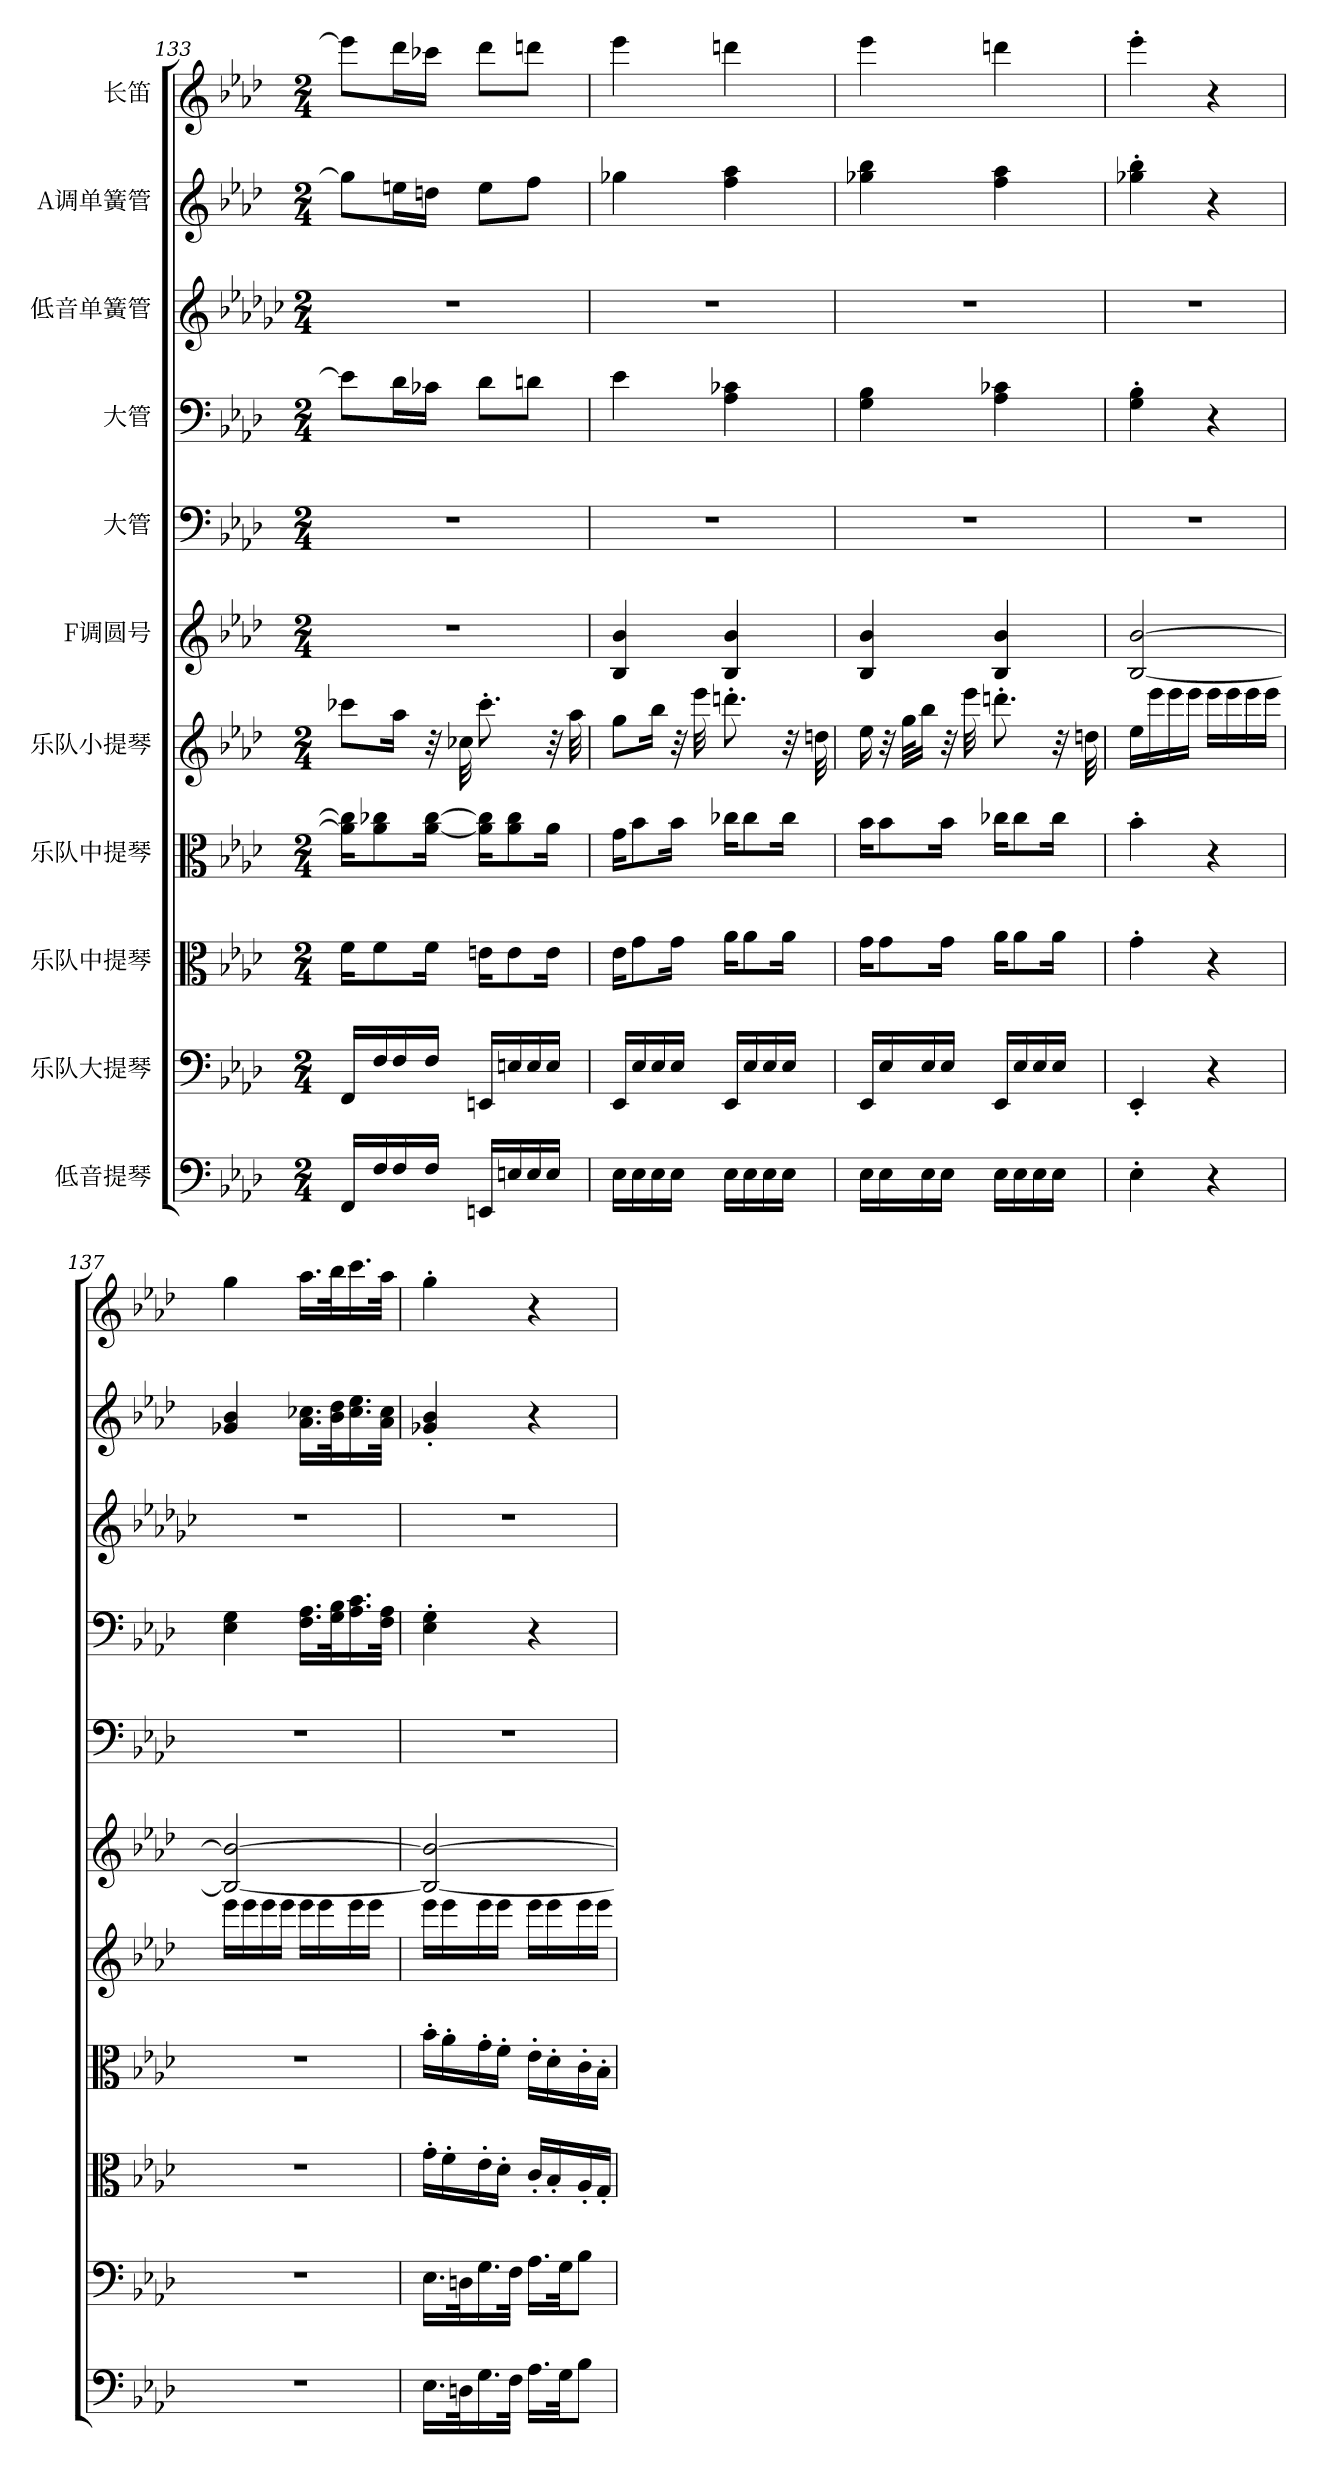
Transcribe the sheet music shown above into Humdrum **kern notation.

**kern	**kern	**kern	**kern	**kern	**kern	**kern	**kern	**kern	**kern	**kern
*part11	*part10	*part9	*part8	*part7	*part6	*part5	*part4	*part3	*part2	*part1
*staff11	*staff10	*staff9	*staff8	*staff7	*staff6	*staff5	*staff4	*staff3	*staff2	*staff1
*I"低音提琴	*I"乐队大提琴	*I"乐队中提琴	*I"乐队中提琴	*I"乐队小提琴	*I"F调圆号	*I"大管	*I"大管	*I"低音单簧管	*I"A调单簧管	*I"长笛
*clefF4	*clefF4	*clefC3	*clefC3	*clefG2	*clefG2	*clefF4	*clefF4	*clefG2	*clefG2	*clefG2
*ITrd7c12	*	*	*	*	*ITrd4c7	*	*	*ITrd8c14	*ITrd2c3	*
*k[b-e-a-d-]	*k[b-e-a-d-]	*k[b-e-a-d-]	*k[b-e-a-d-]	*k[b-e-a-d-]	*k[b-e-a-d-g-]	*k[b-e-a-d-]	*k[b-e-a-d-]	*k[b-e-a-d-g-c-]	*k[b-]	*k[b-e-a-d-]
*M2/4	*M2/4	*M2/4	*M2/4	*M2/4	*M2/4	*M2/4	*M2/4	*M2/4	*M2/4	*M2/4
=133	=133	=133	=133	=133	=133	=133	=133	=133	=133	=133
16FFF/LL	16FF/LL	16f\KL	16a-\] 16cc-\]KL	8ccc-X\L	2r	2r	8e-\L]	2r	8ee-\L]	8eee-\L]
16FF/	16F/	8f\	8a-\ 8cc-X\	.	.	.	.	.	.	.
16FF/	16F/	.	.	16aa-\Jk	.	.	16d-\L	.	16cc#X\L	16ddd-\L
16FF/JJ	16F/JJ	16f\Jk	[16a-\ [16cc-\Jk	32r	.	.	16c-X\JJ	.	16bn\JJ	16ccc-X\JJ
.	.	.	.	32cc-X\	.	.	.	.	.	.
16EEEn/LL	16EEn/LL	16en\KL	16a-\] 16cc-\]KL	8.ccc-'\	.	.	8d-\L	.	8cc#\L	8ddd-\L
16EEn/	16En/	8e\	8a-\ 8cc-\	.	.	.	.	.	.	.
16EE/	16E/	.	.	.	.	.	8dn\J	.	8dd\J	8dddn\J
16EE/JJ	16E/JJ	16e\Jk	16a-\Jk	32r	.	.	.	.	.	.
.	.	.	.	32aa-\	.	.	.	.	.	.
=134	=134	=134	=134	=134	=134	=134	=134	=134	=134	=134
16EE-\LL	16EE-/LL	16e-\KL	16g\KL	8gg\L	4E-/ 4e-/	2r	4e-\	2r	4ee-X\	4eee-\
16EE-\	16E-/	8g\	8b-\	.	.	.	.	.	.	.
16EE-\	16E-/	.	.	16bb-\Jk	.	.	.	.	.	.
16EE-\JJ	16E-/JJ	16g\Jk	16b-\Jk	32r	.	.	.	.	.	.
.	.	.	.	32eee-\	.	.	.	.	.	.
16EE-\LL	16EE-/LL	16a-\KL	16cc-X\KL	8.dddn'\	4E-/ 4e-/	.	4A-\ 4c-X\	.	4dd\ 4ff\	4dddn\
16EE-\	16E-/	8a-\	8cc-\	.	.	.	.	.	.	.
16EE-\	16E-/	.	.	.	.	.	.	.	.	.
16EE-\JJ	16E-/JJ	16a-\Jk	16cc-\Jk	32r	.	.	.	.	.	.
.	.	.	.	32ddn\	.	.	.	.	.	.
!!LO:PB:g=z
=135	=135	=135	=135	=135	=135	=135	=135	=135	=135	=135
16EE-\LL	16EE-/LL	16g\KL	16b-\KL	16ee-\	4E-/ 4e-/	2r	4G\ 4B-\	2r	4ee-X\ 4gg\	4eee-\
16EE-\	16E-/	8g\	8b-\	32r	.	.	.	.	.	.
.	.	.	.	32gg\KLL	.	.	.	.	.	.
16EE-\	16E-/	.	.	16bb-\JJ	.	.	.	.	.	.
16EE-\JJ	16E-/JJ	16g\Jk	16b-\Jk	32r	.	.	.	.	.	.
.	.	.	.	32eee-\	.	.	.	.	.	.
16EE-\LL	16EE-/LL	16a-\KL	16cc-X\KL	8.dddn'\	4E-/ 4e-/	.	4A-\ 4c-X\	.	4dd\ 4ff\	4dddn\
16EE-\	16E-/	8a-\	8cc-\	.	.	.	.	.	.	.
16EE-\	16E-/	.	.	.	.	.	.	.	.	.
16EE-\JJ	16E-/JJ	16a-\Jk	16cc-\Jk	32r	.	.	.	.	.	.
.	.	.	.	32ddn\	.	.	.	.	.	.
=136	=136	=136	=136	=136	=136	=136	=136	=136	=136	=136
4EE-'\	4EE-'/	4g'\	4b-'\	16ee-\LL	[2E-/ [2e-/	2r	4G\' 4B-\'	2r	4ee-X\' 4gg\'	4eee-'\
.	.	.	.	16eee-\	.	.	.	.	.	.
.	.	.	.	16eee-\	.	.	.	.	.	.
.	.	.	.	16eee-\JJ	.	.	.	.	.	.
4r	4r	4r	4r	16eee-\LL	.	.	4r	.	4r	4r
.	.	.	.	16eee-\	.	.	.	.	.	.
.	.	.	.	16eee-\	.	.	.	.	.	.
.	.	.	.	16eee-\JJ	.	.	.	.	.	.
=137	=137	=137	=137	=137	=137	=137	=137	=137	=137	=137
2r	2r	2r	2r	16eee-\LL	2E-/_ 2e-/_	2r	4E-\ 4G\	2r	4e-X/ 4g/	4gg\
.	.	.	.	16eee-\	.	.	.	.	.	.
.	.	.	.	16eee-\	.	.	.	.	.	.
.	.	.	.	16eee-\JJ	.	.	.	.	.	.
.	.	.	.	16eee-\LL	.	.	16.F\ 16.A-\LL	.	16.f\ 16.a-X\LL	16.aa-\LL
.	.	.	.	16eee-\	.	.	.	.	.	.
.	.	.	.	.	.	.	32G\ 32B-\K	.	32g\ 32b-\K	32bb-\K
.	.	.	.	16eee-\	.	.	16.A-\ 16.c\	.	16.a-\ 16.cc\	16.ccc\
.	.	.	.	16eee-\JJ	.	.	.	.	.	.
.	.	.	.	.	.	.	32F\ 32A-\JJk	.	32f\ 32a-\JJk	32aa-\JJk
!!LO:PB:g=z
=138	=138	=138	=138	=138	=138	=138	=138	=138	=138	=138
16.EE-\LL	16.E-\LL	16g'\LL	16b-'\LL	16eee-\LL	2E-/_ 2e-/_	2r	4E-\' 4G\'	2r	4e-X/' 4g/'	4gg'\
.	.	16f'\	16a-'\	16eee-\	.	.	.	.	.	.
32DDn\K	32Dn\K	.	.	.	.	.	.	.	.	.
16.GG\	16.G\	16e-'\	16g'\	16eee-\	.	.	.	.	.	.
.	.	16d-'\JJ	16f'\JJ	16eee-\JJ	.	.	.	.	.	.
32FF\JJk	32F\JJk	.	.	.	.	.	.	.	.	.
16.AA-\LL	16.A-\LL	16c'/LL	16e-'\LL	16eee-\LL	.	.	4r	.	4r	4r
.	.	16B-'/	16d-'\	16eee-\	.	.	.	.	.	.
32GG\JK	32G\JK	.	.	.	.	.	.	.	.	.
8BB-\J	8B-\J	16A-'/	16c'\	16eee-\	.	.	.	.	.	.
.	.	16G'/JJ	16B-'\JJ	16eee-\JJ	.	.	.	.	.	.
=	=	=	=	=	=	=	=	=	=	=
*-	*-	*-	*-	*-	*-	*-	*-	*-	*-	*-
